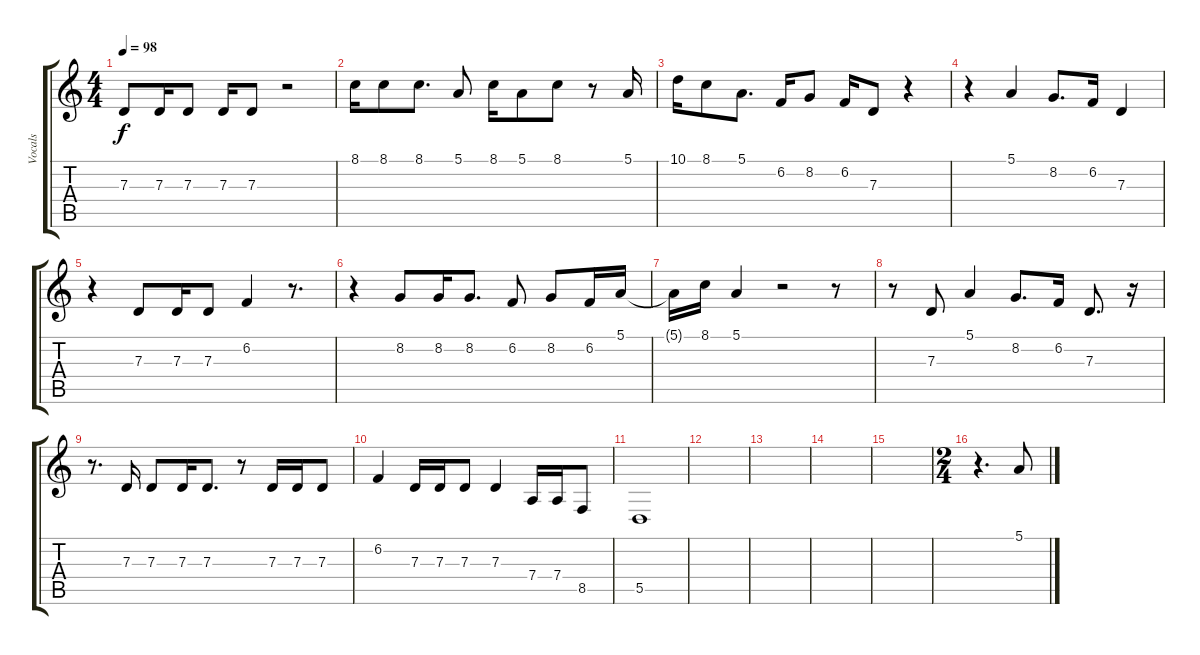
\track ("Vocals" "Vocals") {instrument flute}
\staff {score tabs}
\tuning (E4 B3 G3 D3 A2 E2) {hide}
\ts (4 4)
\tempo 98
\clef g2
\ks c
7.3.8{dy f} 7.3.16 7.3.8 7.3.16 7.3.8 r.2 |
8.1.16 8.1.8 8.1.8{d} 5.1.8 8.1.16 5.1.8 8.1.8 r.8 5.1.16 |
10.1.16 8.1.8 5.1.8{d} 6.2.16 8.2.8 6.2.16 7.3.8 r.4 |
r.4 5.1.4 8.2.8{d} 6.2.16 7.3.4 |
r.4 7.3.8 7.3.16 7.3.8 6.2.4 r.8{d} |
r.4 8.2.8 8.2.16 8.2.8{d} 6.2.8 8.2.8 6.2.16 5.1.16 |
5.1{t}.16 8.1.16 5.1.4 r.2 r.8 |
r.8 7.3.8 5.1.4 8.2.8{d} 6.2.16 7.3.8{d} r.16 |
r.8{d} 7.3.16 7.3.8 7.3.16 7.3.8{d} r.8 7.3.16 7.3.16 7.3.8 |
6.2.4 7.3.16 7.3.16 7.3.8 7.3.4 7.4.16 7.4.16 8.5.8 |
5.5.1 |
|
|
|
|
\ts (2 4)
r.4{d} 5.1.8
